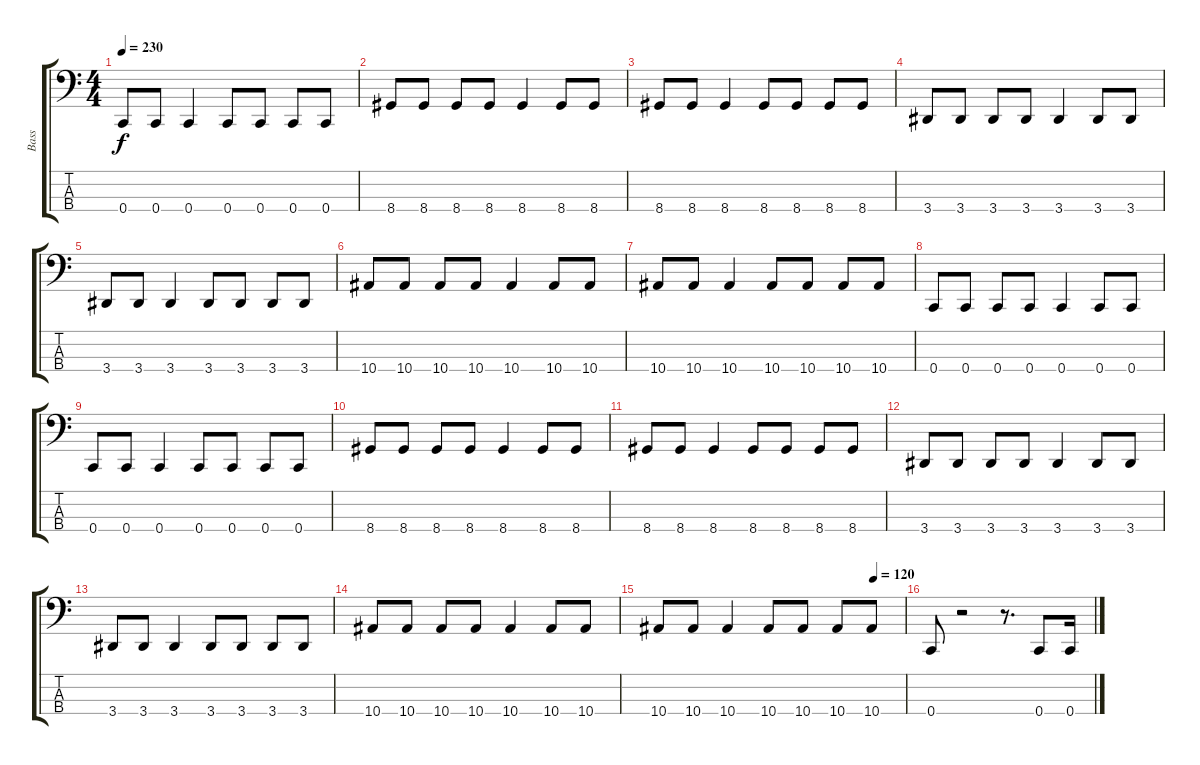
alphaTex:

\track ("Bass" "Bass") {instrument electricbasspick}
\staff {score tabs}
\tuning (F2 C2 G1 C1) {hide}
\ts (4 4)
\tempo 230
\clef f4
\ks c
0.4.8{dy f} 0.4.8 0.4.4 0.4.8 0.4.8 0.4.8 0.4.8 |
8.4.8 8.4.8 8.4.8 8.4.8 8.4.4 8.4.8 8.4.8 |
8.4.8 8.4.8 8.4.4 8.4.8 8.4.8 8.4.8 8.4.8 |
3.4.8 3.4.8 3.4.8 3.4.8 3.4.4 3.4.8 3.4.8 |
3.4.8 3.4.8 3.4.4 3.4.8 3.4.8 3.4.8 3.4.8 |
10.4.8 10.4.8 10.4.8 10.4.8 10.4.4 10.4.8 10.4.8 |
10.4.8 10.4.8 10.4.4 10.4.8 10.4.8 10.4.8 10.4.8 |
0.4.8 0.4.8 0.4.8 0.4.8 0.4.4 0.4.8 0.4.8 |
0.4.8 0.4.8 0.4.4 0.4.8 0.4.8 0.4.8 0.4.8 |
8.4.8 8.4.8 8.4.8 8.4.8 8.4.4 8.4.8 8.4.8 |
8.4.8 8.4.8 8.4.4 8.4.8 8.4.8 8.4.8 8.4.8 |
3.4.8 3.4.8 3.4.8 3.4.8 3.4.4 3.4.8 3.4.8 |
3.4.8 3.4.8 3.4.4 3.4.8 3.4.8 3.4.8 3.4.8 |
10.4.8 10.4.8 10.4.8 10.4.8 10.4.4 10.4.8 10.4.8 |
\tempo (120 0.875)
10.4.8 10.4.8 10.4.4 10.4.8 10.4.8 10.4.8 10.4.8 |
0.4.8 r.2 r.8{d} 0.4.8 0.4.16
